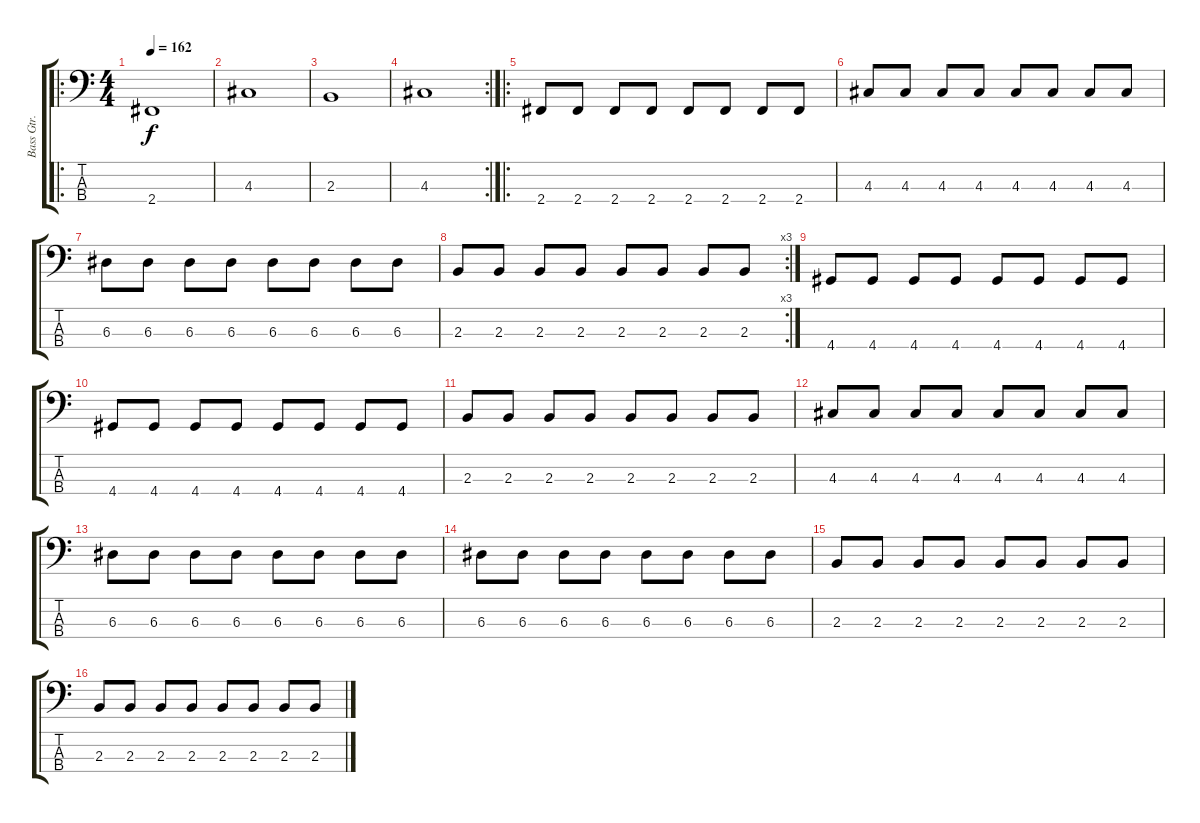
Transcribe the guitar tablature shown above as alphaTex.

\track ("Bass Gtr." "Bass Gtr.") {instrument electricbassfinger}
\staff {score tabs}
\tuning (G2 D2 A1 E1) {hide}
\ro
\ts (4 4)
\tempo 162
\clef f4
\ks c
2.4.1{dy f} |
4.3.1 |
2.3.1 |
\rc 2
4.3.1 |
\ro
2.4.8 2.4.8 2.4.8 2.4.8 2.4.8 2.4.8 2.4.8 2.4.8 |
4.3.8 4.3.8 4.3.8 4.3.8 4.3.8 4.3.8 4.3.8 4.3.8 |
6.3.8 6.3.8 6.3.8 6.3.8 6.3.8 6.3.8 6.3.8 6.3.8 |
\rc 3
2.3.8 2.3.8 2.3.8 2.3.8 2.3.8 2.3.8 2.3.8 2.3.8 |
4.4.8 4.4.8 4.4.8 4.4.8 4.4.8 4.4.8 4.4.8 4.4.8 |
4.4.8 4.4.8 4.4.8 4.4.8 4.4.8 4.4.8 4.4.8 4.4.8 |
2.3.8 2.3.8 2.3.8 2.3.8 2.3.8 2.3.8 2.3.8 2.3.8 |
4.3.8 4.3.8 4.3.8 4.3.8 4.3.8 4.3.8 4.3.8 4.3.8 |
6.3.8 6.3.8 6.3.8 6.3.8 6.3.8 6.3.8 6.3.8 6.3.8 |
6.3.8 6.3.8 6.3.8 6.3.8 6.3.8 6.3.8 6.3.8 6.3.8 |
2.3.8 2.3.8 2.3.8 2.3.8 2.3.8 2.3.8 2.3.8 2.3.8 |
2.3.8 2.3.8 2.3.8 2.3.8 2.3.8 2.3.8 2.3.8 2.3.8
